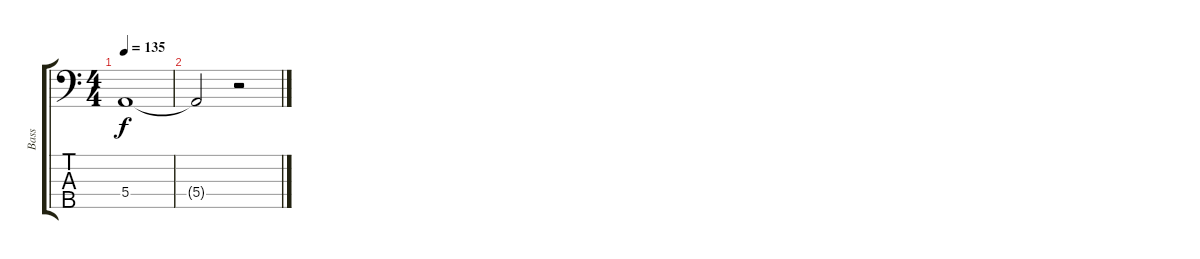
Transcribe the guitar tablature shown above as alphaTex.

\track ("Bass" "Bass") {instrument electricbassfinger}
\staff {score tabs}
\tuning (G2 D2 A1 E1 B0) {hide}
\ts (4 4)
\tempo 135
\clef f4
\ks c
5.4{t}.1{dy f} |
5.4{t}.2 r.2
